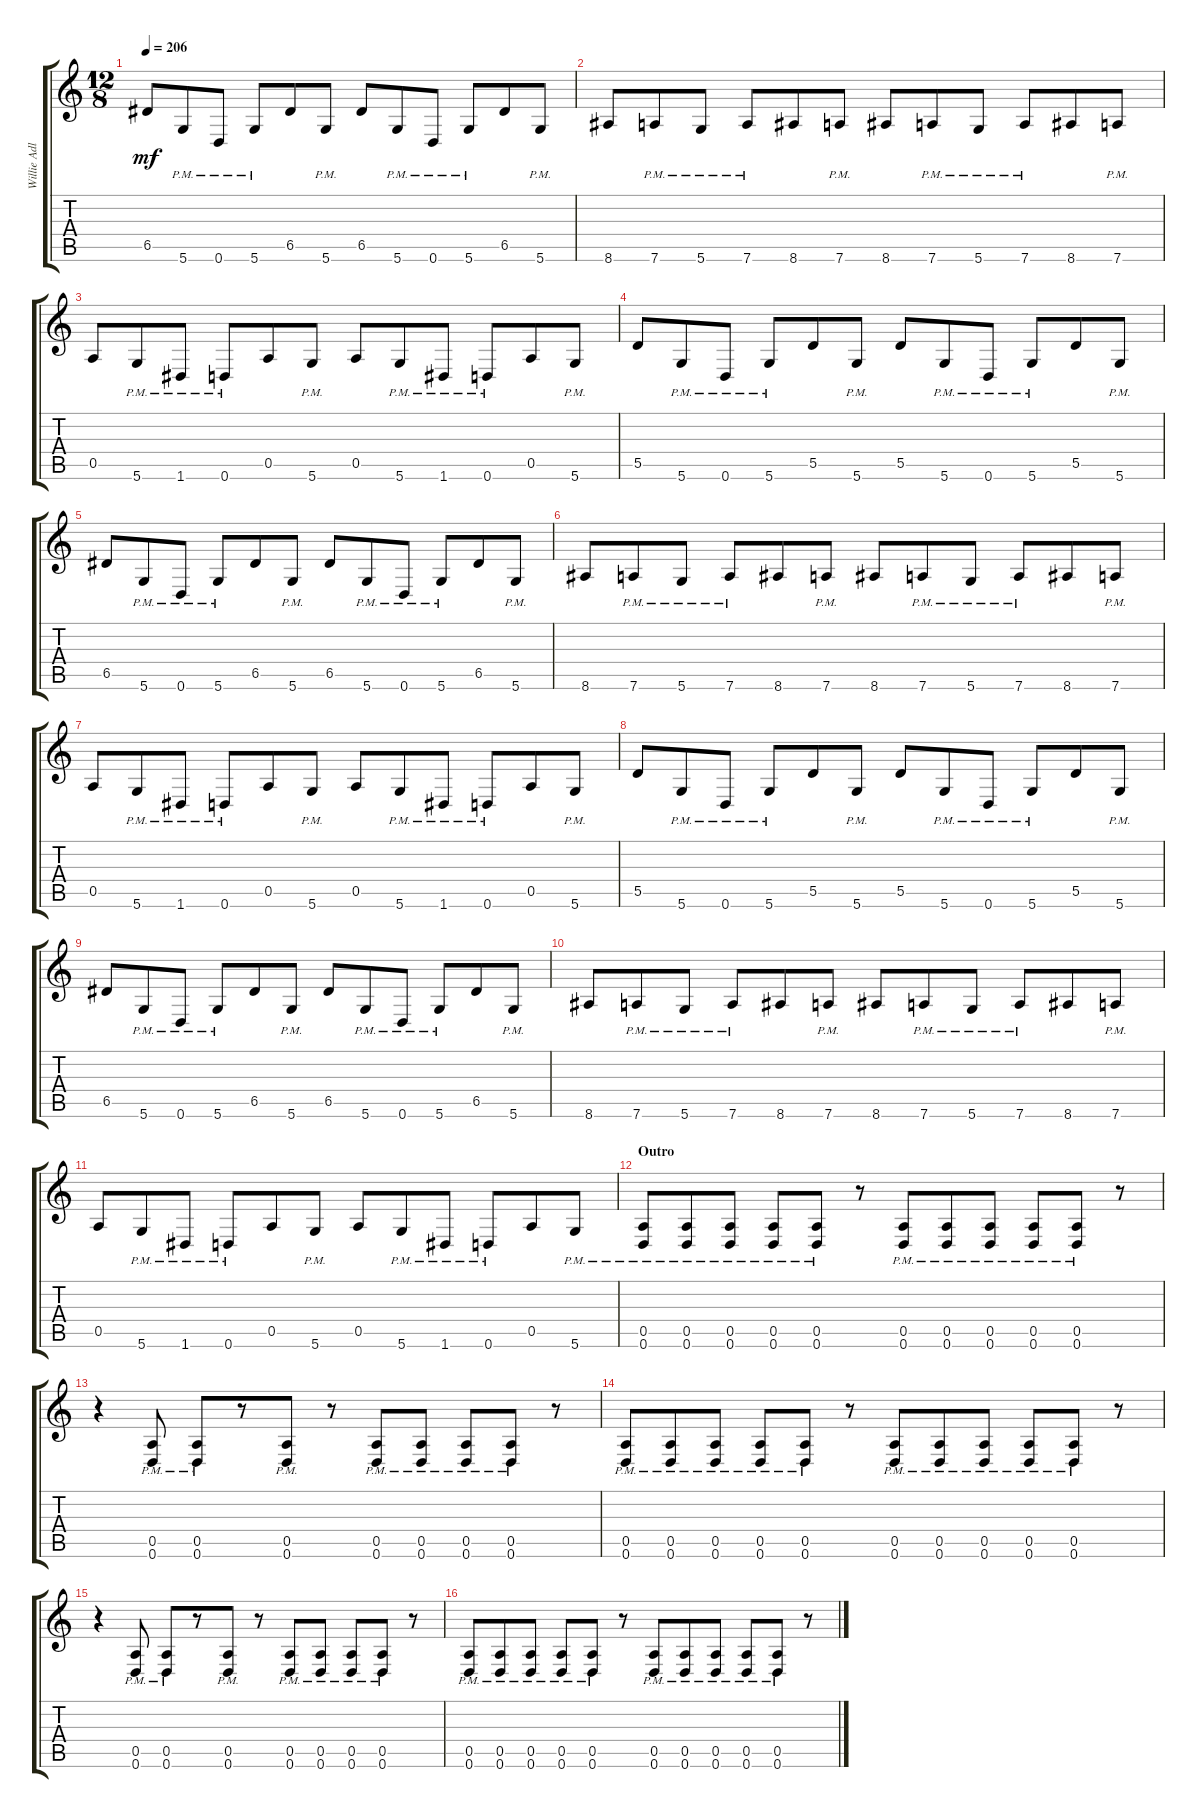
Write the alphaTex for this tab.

\track ("Willie Adler" "Willie Adl") {instrument distortionguitar}
\staff {score tabs}
\tuning (E4 B3 G3 D3 A2 D2) {hide}
\ts (12 8)
\tempo 206
\clef g2
\ks c
6.5.8{dy mf} 5.6{pm}.8 0.6{pm}.8 5.6{pm}.8 6.5.8 5.6{pm}.8 6.5.8 5.6{pm}.8 0.6{pm}.8 5.6{pm}.8 6.5.8 5.6{pm}.8 |
8.6.8 7.6{pm}.8 5.6{pm}.8 7.6{pm}.8 8.6.8 7.6{pm}.8 8.6.8 7.6{pm}.8 5.6{pm}.8 7.6{pm}.8 8.6.8 7.6{pm}.8 |
0.5.8 5.6{pm}.8 1.6{pm}.8 0.6{pm}.8 0.5.8 5.6{pm}.8 0.5.8 5.6{pm}.8 1.6{pm}.8 0.6{pm}.8 0.5.8 5.6{pm}.8 |
5.5.8 5.6{pm}.8 0.6{pm}.8 5.6{pm}.8 5.5.8 5.6{pm}.8 5.5.8 5.6{pm}.8 0.6{pm}.8 5.6{pm}.8 5.5.8 5.6{pm}.8 |
6.5.8 5.6{pm}.8 0.6{pm}.8 5.6{pm}.8 6.5.8 5.6{pm}.8 6.5.8 5.6{pm}.8 0.6{pm}.8 5.6{pm}.8 6.5.8 5.6{pm}.8 |
8.6.8 7.6{pm}.8 5.6{pm}.8 7.6{pm}.8 8.6.8 7.6{pm}.8 8.6.8 7.6{pm}.8 5.6{pm}.8 7.6{pm}.8 8.6.8 7.6{pm}.8 |
0.5.8 5.6{pm}.8 1.6{pm}.8 0.6{pm}.8 0.5.8 5.6{pm}.8 0.5.8 5.6{pm}.8 1.6{pm}.8 0.6{pm}.8 0.5.8 5.6{pm}.8 |
5.5.8 5.6{pm}.8 0.6{pm}.8 5.6{pm}.8 5.5.8 5.6{pm}.8 5.5.8 5.6{pm}.8 0.6{pm}.8 5.6{pm}.8 5.5.8 5.6{pm}.8 |
6.5.8 5.6{pm}.8 0.6{pm}.8 5.6{pm}.8 6.5.8 5.6{pm}.8 6.5.8 5.6{pm}.8 0.6{pm}.8 5.6{pm}.8 6.5.8 5.6{pm}.8 |
8.6.8 7.6{pm}.8 5.6{pm}.8 7.6{pm}.8 8.6.8 7.6{pm}.8 8.6.8 7.6{pm}.8 5.6{pm}.8 7.6{pm}.8 8.6.8 7.6{pm}.8 |
0.5.8 5.6{pm}.8 1.6{pm}.8 0.6{pm}.8 0.5.8 5.6{pm}.8 0.5.8 5.6{pm}.8 1.6{pm}.8 0.6{pm}.8 0.5.8 5.6{pm}.8 |
\section ("" "Outro")
(0.5{pm} 0.6{pm}).8 (0.5{pm} 0.6{pm}).8 (0.5{pm} 0.6{pm}).8 (0.5{pm} 0.6{pm}).8 (0.5{pm} 0.6{pm}).8 r.8 (0.5{pm} 0.6{pm}).8 (0.5{pm} 0.6{pm}).8 (0.5{pm} 0.6{pm}).8 (0.5{pm} 0.6{pm}).8 (0.5{pm} 0.6{pm}).8 r.8 |
r.4 (0.5{pm} 0.6{pm}).8 (0.5{pm} 0.6{pm}).8 r.8 (0.5{pm} 0.6{pm}).8 r.8 (0.5{pm} 0.6{pm}).8 (0.5{pm} 0.6{pm}).8 (0.5{pm} 0.6{pm}).8 (0.5{pm} 0.6{pm}).8 r.8 |
(0.5{pm} 0.6{pm}).8 (0.5{pm} 0.6{pm}).8 (0.5{pm} 0.6{pm}).8 (0.5{pm} 0.6{pm}).8 (0.5{pm} 0.6{pm}).8 r.8 (0.5{pm} 0.6{pm}).8 (0.5{pm} 0.6{pm}).8 (0.5{pm} 0.6{pm}).8 (0.5{pm} 0.6{pm}).8 (0.5{pm} 0.6{pm}).8 r.8 |
r.4 (0.5{pm} 0.6{pm}).8 (0.5{pm} 0.6{pm}).8 r.8 (0.5{pm} 0.6{pm}).8 r.8 (0.5{pm} 0.6{pm}).8 (0.5{pm} 0.6{pm}).8 (0.5{pm} 0.6{pm}).8 (0.5{pm} 0.6{pm}).8 r.8 |
(0.5{pm} 0.6{pm}).8 (0.5{pm} 0.6{pm}).8 (0.5{pm} 0.6{pm}).8 (0.5{pm} 0.6{pm}).8 (0.5{pm} 0.6{pm}).8 r.8 (0.5{pm} 0.6{pm}).8 (0.5{pm} 0.6{pm}).8 (0.5{pm} 0.6{pm}).8 (0.5{pm} 0.6{pm}).8 (0.5{pm} 0.6{pm}).8 r.8
